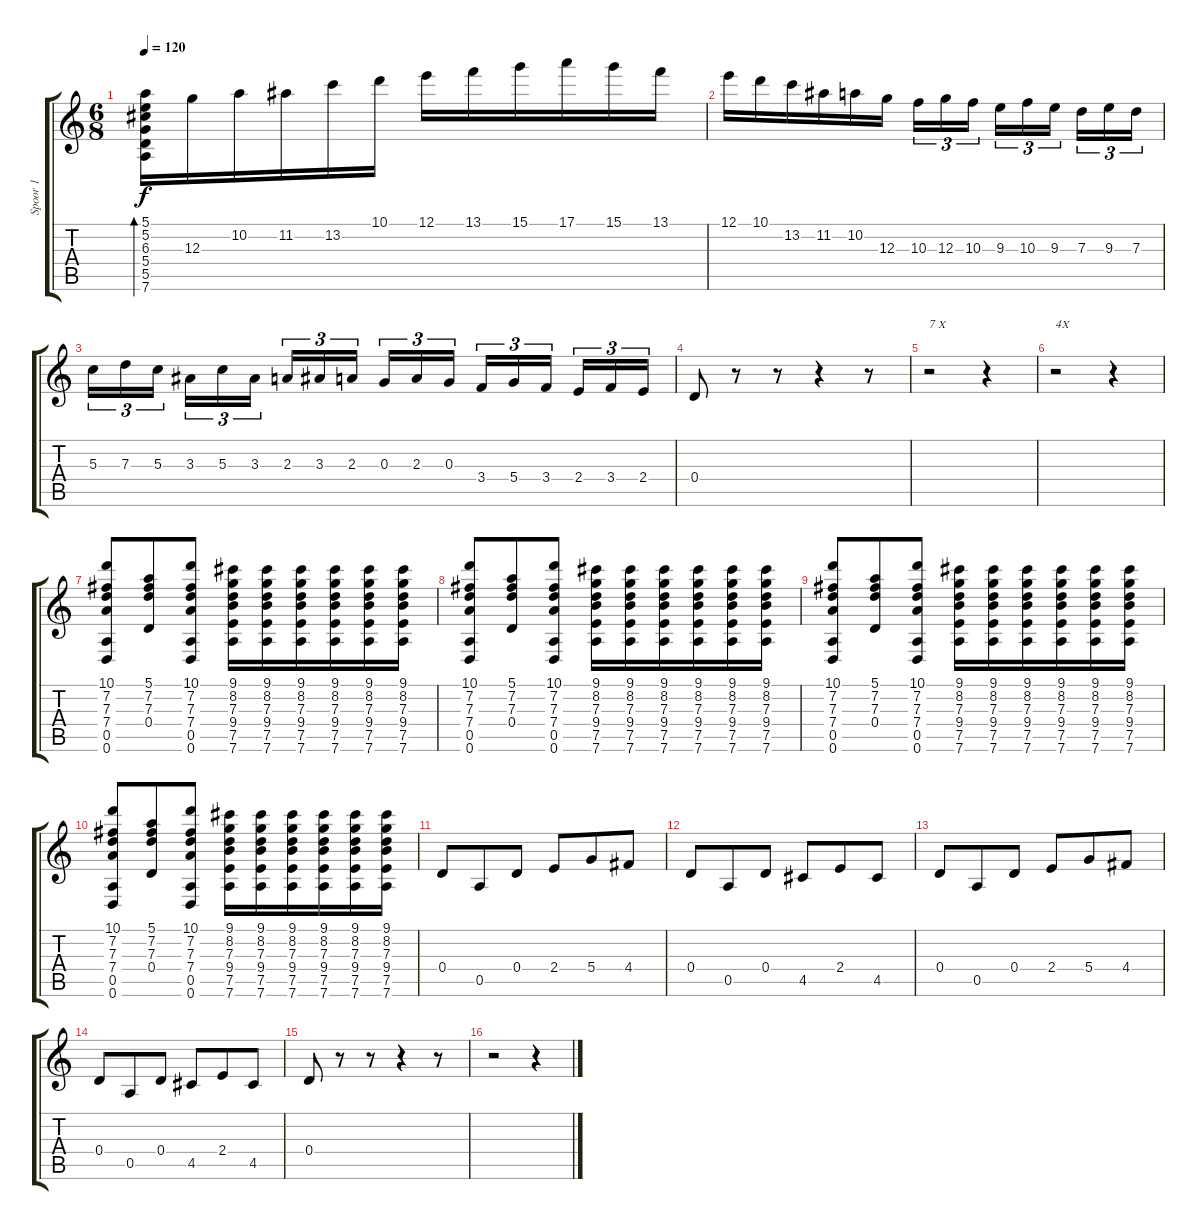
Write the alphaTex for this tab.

\track ("Spoor 1" "Spoor 1") {instrument acousticguitarnylon}
\staff {score tabs}
\tuning (E4 B3 G3 D3 A2 D2) {hide}
\ts (6 8)
\tempo 120
\clef g2
\ks c
(5.1 5.2 6.3 5.4 5.5 7.6).16{bd 240 dy f} 12.3.16 10.2.16 11.2.16 13.2.16 10.1.16 12.1.16 13.1.16 15.1.16 17.1.16 15.1.16 13.1.16 |
12.1.16 10.1.16 13.2.16 11.2.16 10.2.16 12.3.16 10.3.16{tu (3 2)} 12.3.16{tu (3 2)} 10.3.16{tu (3 2)} 9.3.16{tu (3 2)} 10.3.16{tu (3 2)} 9.3.16{tu (3 2)} 7.3.16{tu (3 2)} 9.3.16{tu (3 2)} 7.3.16{tu (3 2)} |
5.3.16{tu (3 2)} 7.3.16{tu (3 2)} 5.3.16{tu (3 2)} 3.3.16{tu (3 2)} 5.3.16{tu (3 2)} 3.3.16{tu (3 2)} 2.3.16{tu (3 2)} 3.3.16{tu (3 2)} 2.3.16{tu (3 2)} 0.3.16{tu (3 2)} 2.3.16{tu (3 2)} 0.3.16{tu (3 2)} 3.4.16{tu (3 2)} 5.4.16{tu (3 2)} 3.4.16{tu (3 2)} 2.4.16{tu (3 2)} 3.4.16{tu (3 2)} 2.4.16{tu (3 2)} |
0.4.8 r.8 r.8 r.4 r.8 |
r.2{txt "7 X"} r.4 |
r.2{txt "4X"} r.4 |
(10.1 7.2 7.3 7.4 0.5 0.6).8 (5.1 7.2 7.3 0.4).8 (10.1 7.2 7.3 7.4 0.5 0.6).8 (9.1 8.2 7.3 9.4 7.5 7.6).16 (9.1 8.2 7.3 9.4 7.5 7.6).16 (9.1 8.2 7.3 9.4 7.5 7.6).16 (9.1 8.2 7.3 9.4 7.5 7.6).16 (9.1 8.2 7.3 9.4 7.5 7.6).16 (9.1 8.2 7.3 9.4 7.5 7.6).16 |
(10.1 7.2 7.3 7.4 0.5 0.6).8 (5.1 7.2 7.3 0.4).8 (10.1 7.2 7.3 7.4 0.5 0.6).8 (9.1 8.2 7.3 9.4 7.5 7.6).16 (9.1 8.2 7.3 9.4 7.5 7.6).16 (9.1 8.2 7.3 9.4 7.5 7.6).16 (9.1 8.2 7.3 9.4 7.5 7.6).16 (9.1 8.2 7.3 9.4 7.5 7.6).16 (9.1 8.2 7.3 9.4 7.5 7.6).16 |
(10.1 7.2 7.3 7.4 0.5 0.6).8 (5.1 7.2 7.3 0.4).8 (10.1 7.2 7.3 7.4 0.5 0.6).8 (9.1 8.2 7.3 9.4 7.5 7.6).16 (9.1 8.2 7.3 9.4 7.5 7.6).16 (9.1 8.2 7.3 9.4 7.5 7.6).16 (9.1 8.2 7.3 9.4 7.5 7.6).16 (9.1 8.2 7.3 9.4 7.5 7.6).16 (9.1 8.2 7.3 9.4 7.5 7.6).16 |
(10.1 7.2 7.3 7.4 0.5 0.6).8 (5.1 7.2 7.3 0.4).8 (10.1 7.2 7.3 7.4 0.5 0.6).8 (9.1 8.2 7.3 9.4 7.5 7.6).16 (9.1 8.2 7.3 9.4 7.5 7.6).16 (9.1 8.2 7.3 9.4 7.5 7.6).16 (9.1 8.2 7.3 9.4 7.5 7.6).16 (9.1 8.2 7.3 9.4 7.5 7.6).16 (9.1 8.2 7.3 9.4 7.5 7.6).16 |
0.4.8 0.5.8 0.4.8 2.4.8 5.4.8 4.4.8 |
0.4.8 0.5.8 0.4.8 4.5.8 2.4.8 4.5.8 |
0.4.8 0.5.8 0.4.8 2.4.8 5.4.8 4.4.8 |
0.4.8 0.5.8 0.4.8 4.5.8 2.4.8 4.5.8 |
0.4.8 r.8 r.8 r.4 r.8 |
r.2 r.4
